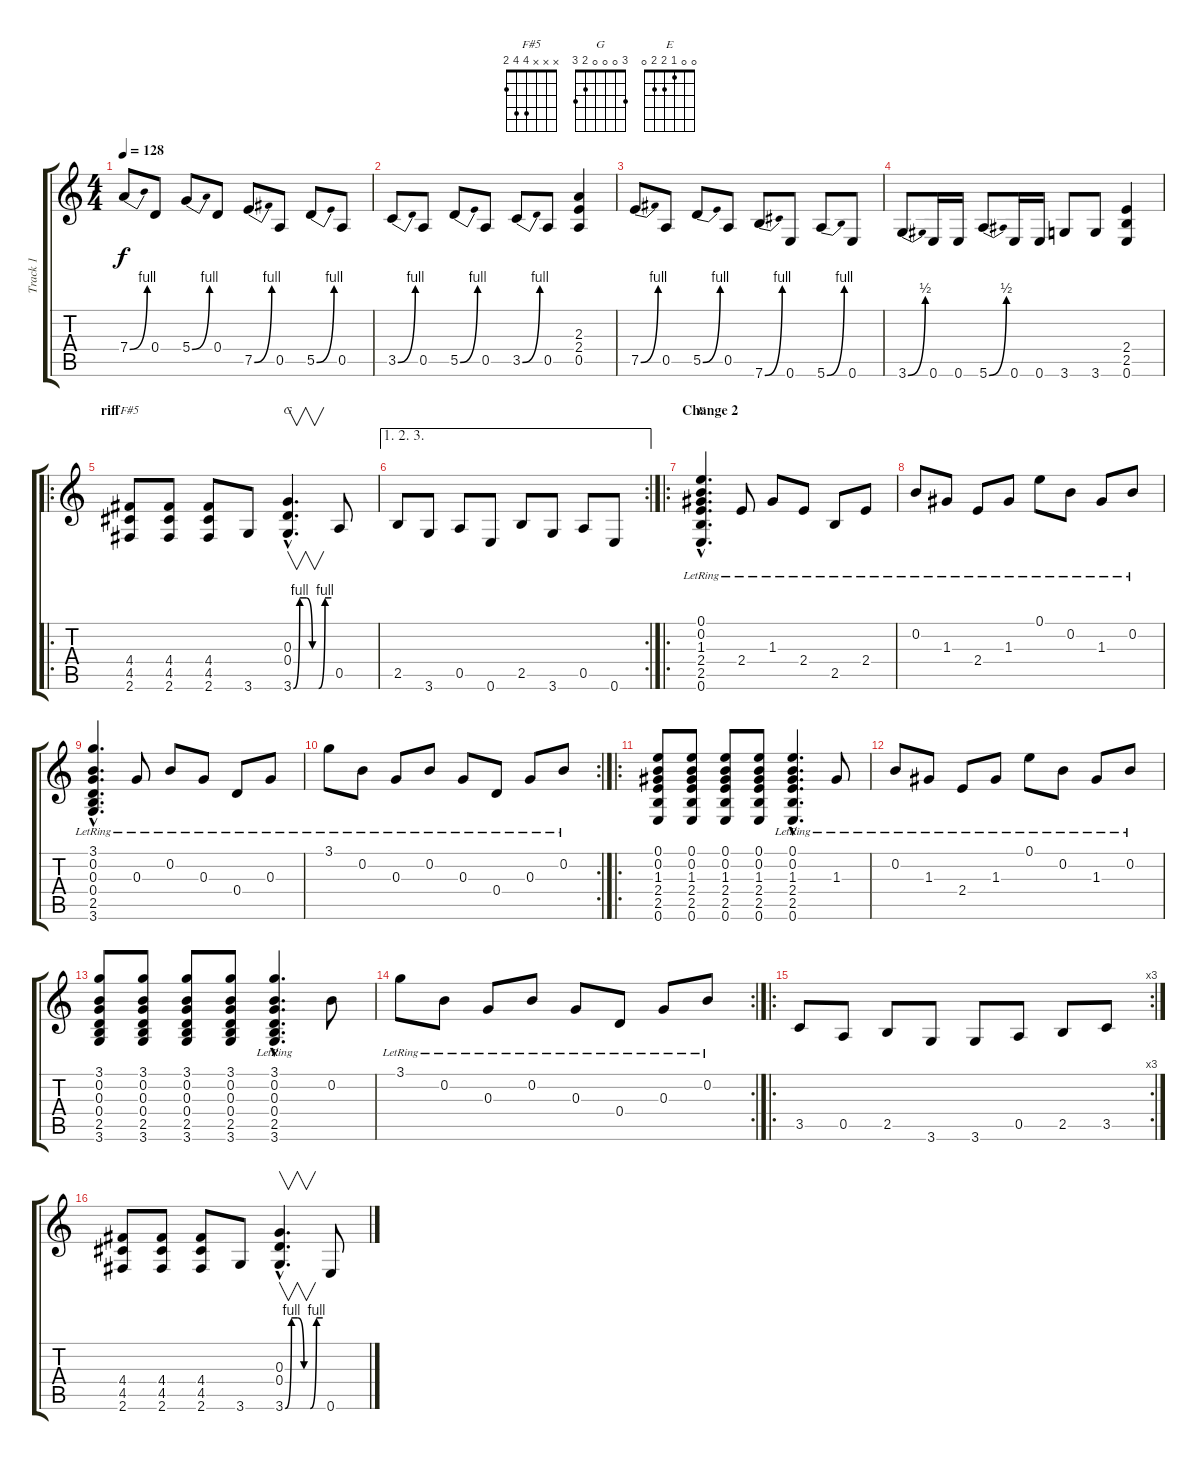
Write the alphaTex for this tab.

\track ("Track 1" "Track 1") {instrument acousticguitarsteel}
\staff {score tabs}
\tuning (E4 B3 G3 D3 A2 E2) {hide}
\chord ("F#5" x x x 4 4 2)
\chord ("G" 3 0 0 0 2 3)
\chord ("E" 0 0 1 2 2 0)
\ts (4 4)
\tempo 128
\clef g2
\ks c
7.4{be (bend 0 0 60 4)}.8{dy f} 0.4.8 5.4{be (bend 0 0 60 4)}.8 0.4.8 7.5{be (bend 0 0 60 4)}.8 0.5.8 5.5{be (bend 0 0 60 4)}.8 0.5.8 |
3.5{be (bend 0 0 60 4)}.8 0.5.8 5.5{be (bend 0 0 60 4)}.8 0.5.8 3.5{be (bend 0 0 60 4)}.8 0.5.8 (2.3 2.4 0.5).4 |
7.5{be (bend 0 0 60 4)}.8 0.5.8 5.5{be (bend 0 0 60 4)}.8 0.5.8 7.6{be (bend 0 0 60 4)}.8 0.6.8 5.6{be (bend 0 0 60 4)}.8 0.6.8 |
3.6{be (bend 0 0 60 2)}.8 0.6.16 0.6.16 5.6{be (bend 0 0 60 2)}.8 0.6.16 0.6.16 3.6.8 3.6.8 (2.4 2.5 0.6).4 |
\ro
\section ("" "riff")
(4.4 4.5 2.6).8{ch "F#5"} (4.4 4.5 2.6).8 (4.4 4.5 2.6).8 3.6.8 (0.3{hac} 0.4{hac} 3.6{be (custom 0 0 10 4 20 4 30 0 40 0 50 4 60 4) hac}).4{v d ch "G"} 0.5.8 |
\ae (1 2 3)
\rc 2
2.5.8 3.6.8 0.5.8 0.6.8 2.5.8 3.6.8 0.5.8 0.6.8 |
\ro
\section ("" "Change 2")
(0.1{hac lr} 0.2{hac lr} 1.3{hac lr} 2.4{hac} 2.5{hac lr} 0.6{hac lr}).4{d ch "E"} 2.4{lr}.8 1.3{lr}.8 2.4{lr}.8 2.5{lr}.8 2.4{lr}.8 |
0.2{lr}.8 1.3{lr}.8 2.4{lr}.8 1.3{lr}.8 0.1{lr}.8 0.2{lr}.8 1.3{lr}.8 0.2{lr}.8 |
(3.1{hac lr} 0.2{hac lr} 0.3{hac} 0.4{hac lr} 2.5{hac lr} 3.6{hac lr}).4{d} 0.3{lr}.8 0.2{lr}.8 0.3{lr}.8 0.4{lr}.8 0.3{lr}.8 |
\rc 2
3.1{lr}.8 0.2{lr}.8 0.3{lr}.8 0.2{lr}.8 0.3{lr}.8 0.4{lr}.8 0.3{lr}.8 0.2{lr}.8 |
\ro
(0.1 0.2 1.3 2.4 2.5 0.6).8 (0.1 0.2 1.3 2.4 2.5 0.6).8 (0.1 0.2 1.3 2.4 2.5 0.6).8 (0.1 0.2 1.3 2.4 2.5 0.6).8 (0.1{hac lr} 0.2{hac lr} 1.3{hac lr} 2.4{hac lr} 2.5{hac lr} 0.6{hac lr}).4{d} 1.3{lr}.8 |
0.2{lr}.8 1.3{lr}.8 2.4{lr}.8 1.3{lr}.8 0.1{lr}.8 0.2{lr}.8 1.3{lr}.8 0.2{lr}.8 |
(3.1 0.2 0.3 0.4 2.5 3.6).8 (3.1 0.2 0.3 0.4 2.5 3.6).8 (3.1 0.2 0.3 0.4 2.5 3.6).8 (3.1 0.2 0.3 0.4 2.5 3.6).8 (3.1{hac lr} 0.2{hac} 0.3{hac lr} 0.4{hac lr} 2.5{hac lr} 3.6{hac lr}).4{d} 0.2.8 |
\rc 2
3.1{lr}.8 0.2{lr}.8 0.3{lr}.8 0.2{lr}.8 0.3{lr}.8 0.4{lr}.8 0.3{lr}.8 0.2{lr}.8 |
\ro
\rc 3
3.5.8 0.5.8 2.5.8 3.6.8 3.6.8 0.5.8 2.5.8 3.5.8 |
(4.4 4.5 2.6).8 (4.4 4.5 2.6).8 (4.4 4.5 2.6).8 3.6.8 (0.3{hac} 0.4{hac} 3.6{be (custom 0 0 10 4 20 4 30 0 40 0 50 4 60 4) hac}).4{v d} 0.6.8
